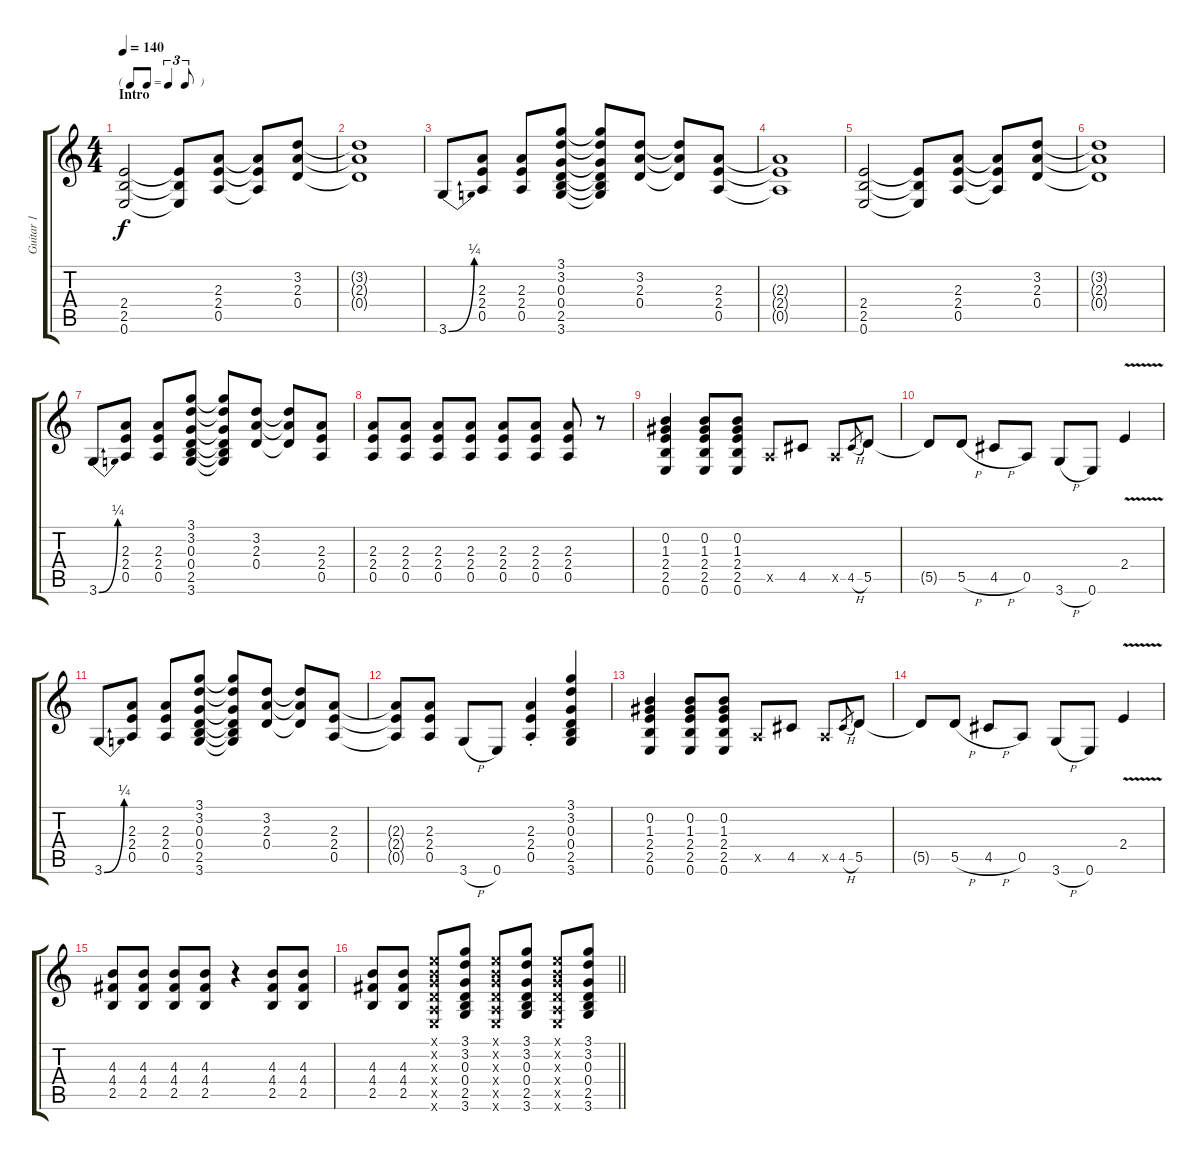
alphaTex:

\track ("Guitar 1" "Guitar 1") {instrument distortionguitar}
\staff {score tabs}
\tuning (E4 B3 G3 D3 A2 E2) {hide}
\ts (4 4)
\tf triplet8th
\section ("" "Intro")
\tempo 140
\clef g2
\ks c
(2.4 2.5 0.6).2{dy f instrument distortionguitar} (2.4{t} 2.5{t} 0.6{t}).8 (2.3 2.4 0.5).8 (2.3{t} 2.4{t} 0.5{t}).8 (3.2 2.3 0.4).8 |
(3.2{t} 2.3{t} 0.4{t}).1 |
3.6{be (bend 0 0 60 1)}.8 (2.3 2.4 0.5).8 (2.3 2.4 0.5).8 (3.1 3.2 0.3 0.4 2.5 3.6).8 (3.1{t} 3.2{t} 0.3{t} 0.4{t} 2.5{t} 3.6{t}).8 (3.2 2.3 0.4).8 (3.2{t} 2.3{t} 0.4{t}).8 (2.3 2.4 0.5).8 |
(2.3{t} 2.4{t} 0.5{t}).1 |
(2.4 2.5 0.6).2 (2.4{t} 2.5{t} 0.6{t}).8 (2.3 2.4 0.5).8 (2.3{t} 2.4{t} 0.5{t}).8 (3.2 2.3 0.4).8 |
(3.2{t} 2.3{t} 0.4{t}).1 |
3.6{be (bend 0 0 60 1)}.8 (2.3 2.4 0.5).8 (2.3 2.4 0.5).8 (3.1 3.2 0.3 0.4 2.5 3.6).8 (3.1{t} 3.2{t} 0.3{t} 0.4{t} 2.5{t} 3.6{t}).8 (3.2 2.3 0.4).8 (3.2{t} 2.3{t} 0.4{t}).8 (2.3 2.4 0.5).8 |
(2.3 2.4 0.5).8 (2.3 2.4 0.5).8 (2.3 2.4 0.5).8 (2.3 2.4 0.5).8 (2.3 2.4 0.5).8 (2.3 2.4 0.5).8 (2.3 2.4 0.5).8 r.8 |
(0.2 1.3 2.4 2.5 0.6).4 (0.2 1.3 2.4 2.5 0.6).8 (0.2 1.3 2.4 2.5 0.6).8 0.5{x}.8 4.5.8 0.5{x}.8 4.5{h}.8{gr} 5.5.8 |
5.5{t}.8 5.5{h}.8 4.5{h}.8 0.5.8 3.6{h}.8 0.6.8 2.4{v}.4 |
3.6{be (bend 0 0 60 1)}.8 (2.3 2.4 0.5).8 (2.3 2.4 0.5).8 (3.1 3.2 0.3 0.4 2.5 3.6).8 (3.1{t} 3.2{t} 0.3{t} 0.4{t} 2.5{t} 3.6{t}).8 (3.2 2.3 0.4).8 (3.2{t} 2.3{t} 0.4{t}).8 (2.3 2.4 0.5).8 |
(2.3{t} 2.4{t} 0.5{t}).8 (2.3 2.4 0.5).8 3.6{h}.8 0.6.8 (2.3{st} 2.4{st} 0.5{st}).4 (3.1 3.2 0.3 0.4 2.5 3.6).4 |
(0.2 1.3 2.4 2.5 0.6).4 (0.2 1.3 2.4 2.5 0.6).8 (0.2 1.3 2.4 2.5 0.6).8 0.5{x}.8 4.5.8 0.5{x}.8 4.5{h}.8{gr} 5.5.8 |
5.5{t}.8 5.5{h}.8 4.5{h}.8 0.5.8 3.6{h}.8 0.6.8 2.4{v}.4 |
(4.3 4.4 2.5).8 (4.3 4.4 2.5).8 (4.3 4.4 2.5).8 (4.3 4.4 2.5).8 r.4 (4.3 4.4 2.5).8 (4.3 4.4 2.5).8 |
\barLineRight lightlight
(4.3 4.4 2.5).8 (4.3 4.4 2.5).8 (0.1{x} 0.2{x} 0.3{x} 0.4{x} 0.5{x} 0.6{x}).8 (3.1 3.2 0.3 0.4 2.5 3.6).8 (0.1{x} 0.2{x} 0.3{x} 0.4{x} 0.5{x} 0.6{x}).8 (3.1 3.2 0.3 0.4 2.5 3.6).8 (0.1{x} 0.2{x} 0.3{x} 0.4{x} 0.5{x} 0.6{x}).8 (3.1 3.2 0.3 0.4 2.5 3.6).8
